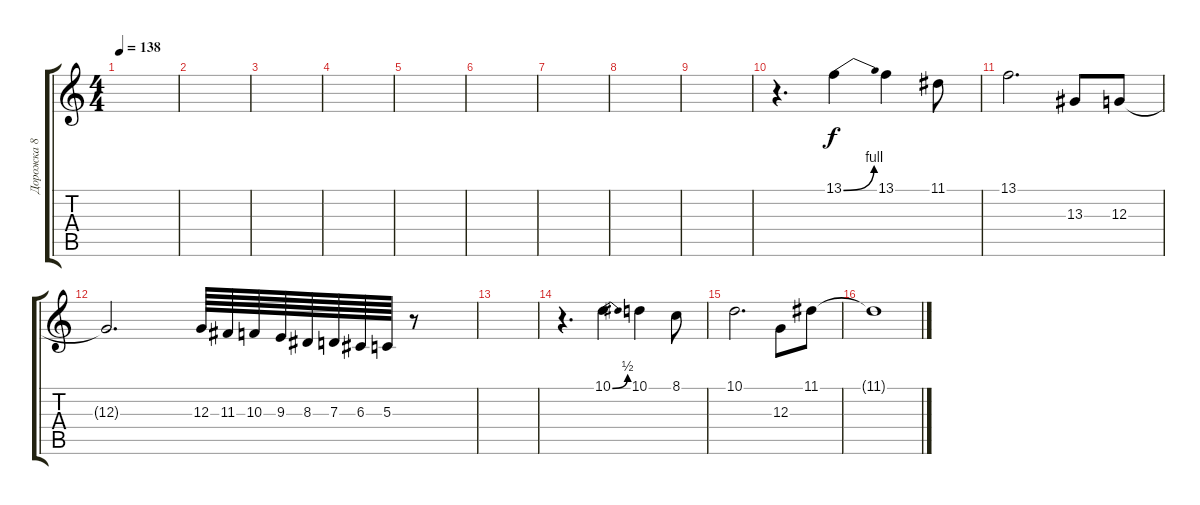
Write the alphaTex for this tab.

\track ("Дорожка 8" "Дорожка 8") {instrument harmonica}
\staff {score tabs}
\tuning (E4 B3 G3 D3 A2 E2) {hide}
\ts (4 4)
\tempo 138
\clef g2
\ks c
|
|
|
|
|
|
|
|
|
r.4{d} 13.1{be (bend 0 0 60 4)}.4 13.1.4 11.1.8 |
13.1.2{d} 13.3.8 12.3.8 |
12.3{t}.2{d} 12.3.64 11.3.64 10.3.64 9.3.64 8.3.64 7.3.64 6.3.64 5.3.64 r.8 |
|
r.4{d} 10.1{be (bend 0 0 60 2)}.4 10.1.4 8.1.8 |
10.1.2{d} 12.3.8 11.1.8 |
11.1{t}.1
